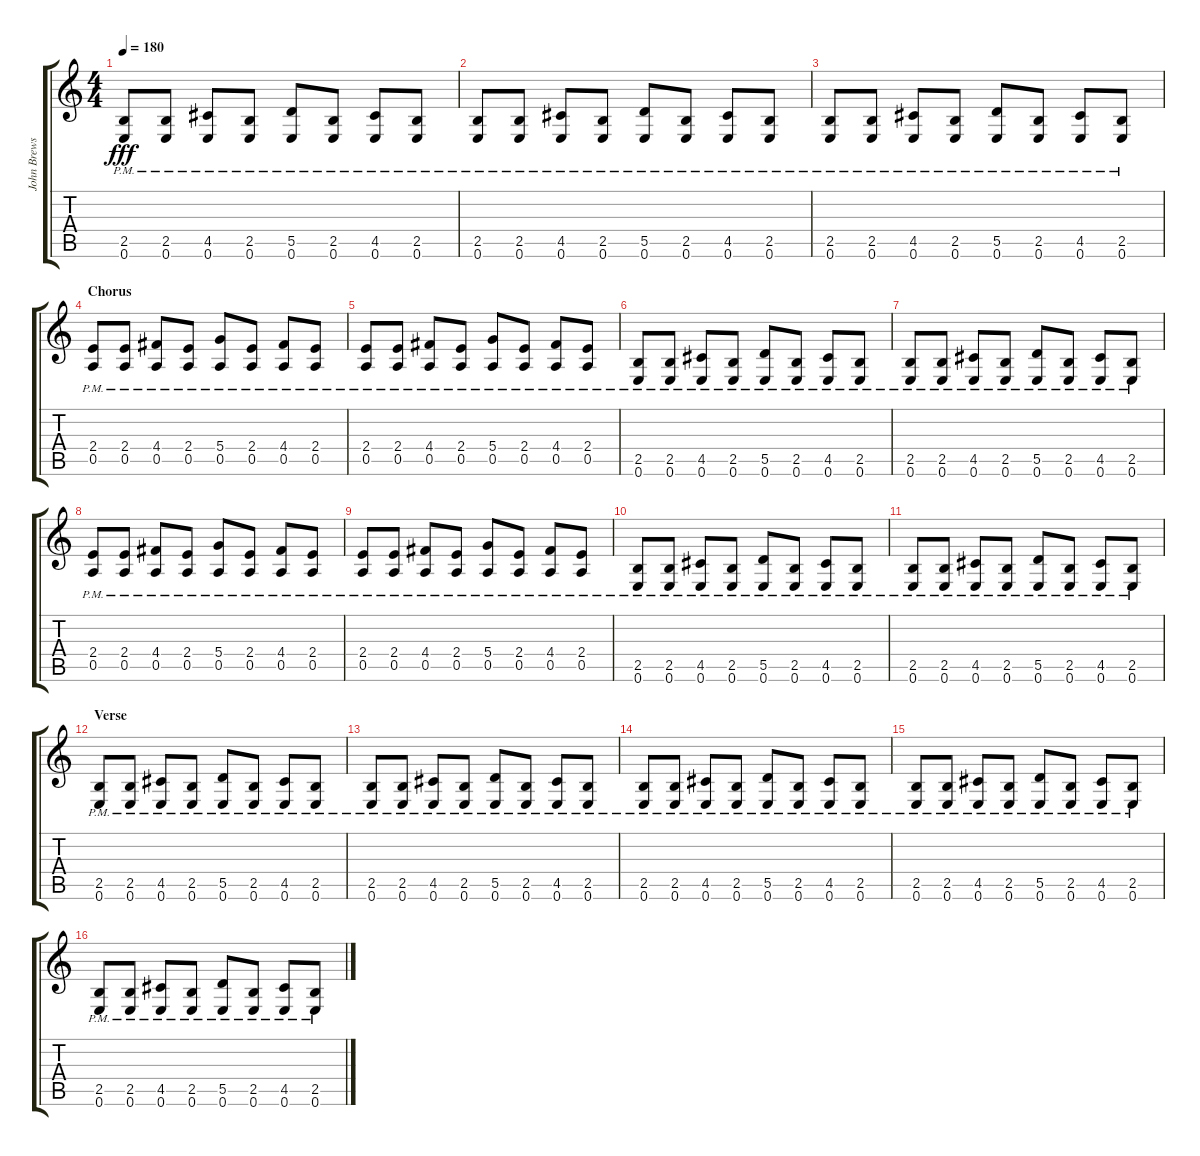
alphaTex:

\track ("John Brewster" "John Brews") {instrument overdrivenguitar}
\staff {score tabs}
\tuning (E4 B3 G3 D3 A2 E2) {hide}
\ts (4 4)
\tempo 180
\clef g2
\ks c
(2.5{pm} 0.6{pm}).8{dy fff} (2.5{pm} 0.6{pm}).8 (4.5{pm} 0.6{pm}).8 (2.5{pm} 0.6{pm}).8 (5.5{pm} 0.6{pm}).8 (2.5{pm} 0.6{pm}).8 (4.5{pm} 0.6{pm}).8 (2.5{pm} 0.6{pm}).8 |
(2.5{pm} 0.6{pm}).8 (2.5{pm} 0.6{pm}).8 (4.5{pm} 0.6{pm}).8 (2.5{pm} 0.6{pm}).8 (5.5{pm} 0.6{pm}).8 (2.5{pm} 0.6{pm}).8 (4.5{pm} 0.6{pm}).8 (2.5{pm} 0.6{pm}).8 |
(2.5{pm} 0.6{pm}).8 (2.5{pm} 0.6{pm}).8 (4.5{pm} 0.6{pm}).8 (2.5{pm} 0.6{pm}).8 (5.5{pm} 0.6{pm}).8 (2.5{pm} 0.6{pm}).8 (4.5{pm} 0.6{pm}).8 (2.5{pm} 0.6{pm}).8 |
\section ("" "Chorus")
(2.4{pm} 0.5{pm}).8 (2.4{pm} 0.5{pm}).8 (4.4{pm} 0.5{pm}).8 (2.4{pm} 0.5{pm}).8 (5.4{pm} 0.5{pm}).8 (2.4{pm} 0.5{pm}).8 (4.4{pm} 0.5{pm}).8 (2.4{pm} 0.5{pm}).8 |
(2.4{pm} 0.5{pm}).8 (2.4{pm} 0.5{pm}).8 (4.4{pm} 0.5{pm}).8 (2.4{pm} 0.5{pm}).8 (5.4{pm} 0.5{pm}).8 (2.4{pm} 0.5{pm}).8 (4.4{pm} 0.5{pm}).8 (2.4{pm} 0.5{pm}).8 |
(2.5{pm} 0.6{pm}).8 (2.5{pm} 0.6{pm}).8 (4.5{pm} 0.6{pm}).8 (2.5{pm} 0.6{pm}).8 (5.5{pm} 0.6{pm}).8 (2.5{pm} 0.6{pm}).8 (4.5{pm} 0.6{pm}).8 (2.5{pm} 0.6{pm}).8 |
(2.5{pm} 0.6{pm}).8 (2.5{pm} 0.6{pm}).8 (4.5{pm} 0.6{pm}).8 (2.5{pm} 0.6{pm}).8 (5.5{pm} 0.6{pm}).8 (2.5{pm} 0.6{pm}).8 (4.5{pm} 0.6{pm}).8 (2.5{pm} 0.6{pm}).8 |
(2.4{pm} 0.5{pm}).8 (2.4{pm} 0.5{pm}).8 (4.4{pm} 0.5{pm}).8 (2.4{pm} 0.5{pm}).8 (5.4{pm} 0.5{pm}).8 (2.4{pm} 0.5{pm}).8 (4.4{pm} 0.5{pm}).8 (2.4{pm} 0.5{pm}).8 |
(2.4{pm} 0.5{pm}).8 (2.4{pm} 0.5{pm}).8 (4.4{pm} 0.5{pm}).8 (2.4{pm} 0.5{pm}).8 (5.4{pm} 0.5{pm}).8 (2.4{pm} 0.5{pm}).8 (4.4{pm} 0.5{pm}).8 (2.4{pm} 0.5{pm}).8 |
(2.5{pm} 0.6{pm}).8 (2.5{pm} 0.6{pm}).8 (4.5{pm} 0.6{pm}).8 (2.5{pm} 0.6{pm}).8 (5.5{pm} 0.6{pm}).8 (2.5{pm} 0.6{pm}).8 (4.5{pm} 0.6{pm}).8 (2.5{pm} 0.6{pm}).8 |
(2.5{pm} 0.6{pm}).8 (2.5{pm} 0.6{pm}).8 (4.5{pm} 0.6{pm}).8 (2.5{pm} 0.6{pm}).8 (5.5{pm} 0.6{pm}).8 (2.5{pm} 0.6{pm}).8 (4.5{pm} 0.6{pm}).8 (2.5{pm} 0.6{pm}).8 |
\section ("" "Verse")
(2.5{pm} 0.6{pm}).8 (2.5{pm} 0.6{pm}).8 (4.5{pm} 0.6{pm}).8 (2.5{pm} 0.6{pm}).8 (5.5{pm} 0.6{pm}).8 (2.5{pm} 0.6{pm}).8 (4.5{pm} 0.6{pm}).8 (2.5{pm} 0.6{pm}).8 |
(2.5{pm} 0.6{pm}).8 (2.5{pm} 0.6{pm}).8 (4.5{pm} 0.6{pm}).8 (2.5{pm} 0.6{pm}).8 (5.5{pm} 0.6{pm}).8 (2.5{pm} 0.6{pm}).8 (4.5{pm} 0.6{pm}).8 (2.5{pm} 0.6{pm}).8 |
(2.5{pm} 0.6{pm}).8 (2.5{pm} 0.6{pm}).8 (4.5{pm} 0.6{pm}).8 (2.5{pm} 0.6{pm}).8 (5.5{pm} 0.6{pm}).8 (2.5{pm} 0.6{pm}).8 (4.5{pm} 0.6{pm}).8 (2.5{pm} 0.6{pm}).8 |
(2.5{pm} 0.6{pm}).8 (2.5{pm} 0.6{pm}).8 (4.5{pm} 0.6{pm}).8 (2.5{pm} 0.6{pm}).8 (5.5{pm} 0.6{pm}).8 (2.5{pm} 0.6{pm}).8 (4.5{pm} 0.6{pm}).8 (2.5{pm} 0.6{pm}).8 |
(2.5{pm} 0.6{pm}).8 (2.5{pm} 0.6{pm}).8 (4.5{pm} 0.6{pm}).8 (2.5{pm} 0.6{pm}).8 (5.5{pm} 0.6{pm}).8 (2.5{pm} 0.6{pm}).8 (4.5{pm} 0.6{pm}).8 (2.5{pm} 0.6{pm}).8
